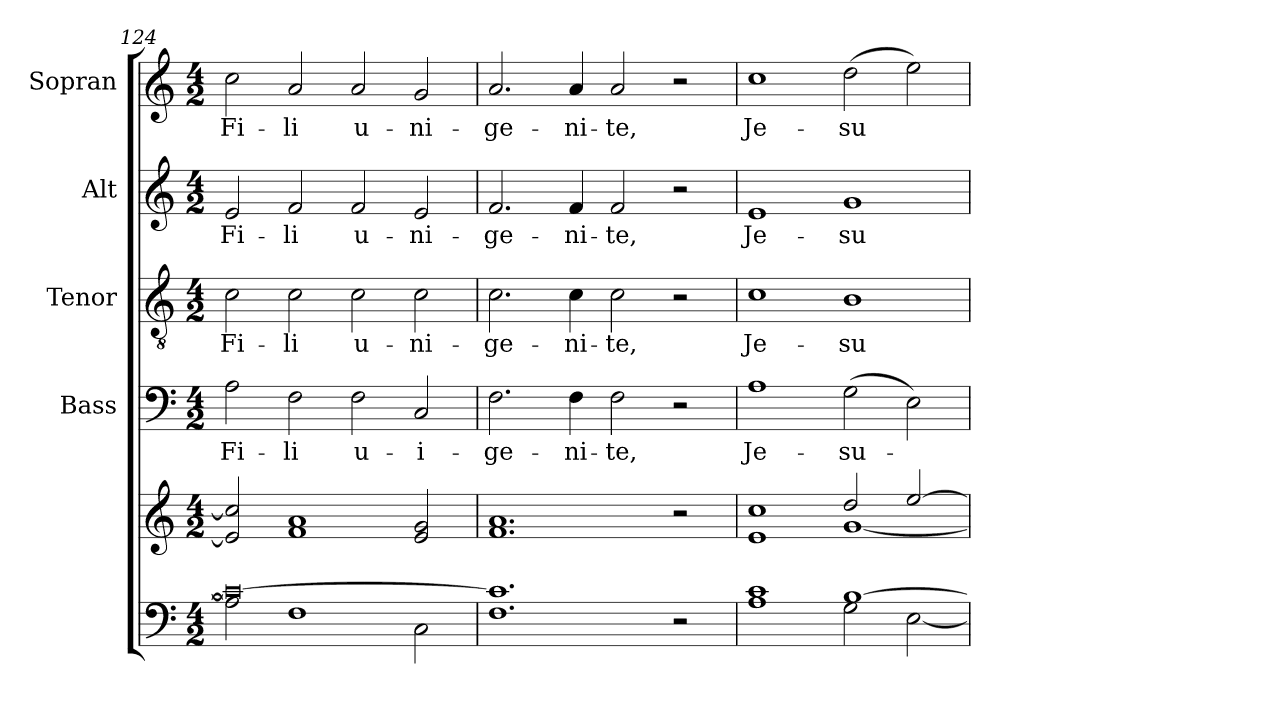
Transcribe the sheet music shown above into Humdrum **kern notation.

**kern	**kern	**kern	**text	**kern	**text	**kern	**text	**kern	**text
*part5	*part5	*part4	*part4	*part3	*part3	*part2	*part2	*part1	*part1
*staff6	*staff5	*staff4	*staff4	*staff3	*staff3	*staff2	*staff2	*staff1	*staff1
*	*	*I"Bass	*	*I"Tenor	*	*I"Alt	*	*I"Sopran	*
*	*	*I'B.	*	*I'T.	*	*I'A.	*	*I'S.	*
*clefF4	*clefG2	*clefF4	*	*clefGv2	*	*clefG2	*	*clefG2	*
*k[]	*k[]	*k[]	*	*k[]	*	*k[]	*	*k[]	*
*C:	*C:	*C:	*	*C:	*	*C:	*	*C:	*
*M4/2	*M4/2	*M4/2	*	*M4/2	*	*M4/2	*	*M4/2	*
=124	=124	=124	=124	=124	=124	=124	=124	=124	=124
*^	*	*	*	*	*	*	*	*	*
!	!	!	!	!LO:LY:b	!	!LO:LY:b	!	!LO:LY:b	!	!LO:LY:b
0c_	2A\]	2e/] 2cc/]	2A\	Fi-	2c\	Fi-	2e/	Fi-	2cc\	Fi-
!	!	!	!	!LO:LY:b	!	!LO:LY:b	!	!LO:LY:b	!	!LO:LY:b
.	1F	1f 1a	2F\	-li	2c\	-li	2f/	-li	2a/	-li
!	!	!	!	!LO:LY:b	!	!LO:LY:b	!	!LO:LY:b	!	!LO:LY:b
.	.	.	2F\	u-	2c\	u-	2f/	u-	2a/	u-
!	!	!	!	!LO:LY:b	!	!LO:LY:b	!	!LO:LY:b	!	!LO:LY:b
.	2C\	2e/ 2g/	2C/	-i-	2c\	-ni-	2e/	-ni-	2g/	-ni-
=125	=125	=125	=125	=125	=125	=125	=125	=125	=125	=125
!	!	!	!	!LO:LY:b	!	!LO:LY:b	!	!LO:LY:b	!	!LO:LY:b
*v	*v	*	*	*	*	*	*	*	*	*
1.F 1.c]	1.f 1.a	2.F\	-ge-	2.c\	-ge-	2.f/	-ge-	2.a/	-ge-
!	!	!	!LO:LY:b	!	!LO:LY:b	!	!LO:LY:b	!	!LO:LY:b
.	.	4F\	-ni-	4c\	-ni-	4f/	-ni-	4a/	-ni-
!	!	!	!LO:LY:b	!	!LO:LY:b	!	!LO:LY:b	!	!LO:LY:b
.	.	2F\	-te,	2c\	-te,	2f/	-te,	2a/	-te,
2r	2r	2r	.	2r	.	2r	.	2r	.
!!LO:LB:g=z
=126	=126	=126	=126	=126	=126	=126	=126	=126	=126
*^	*^	*	*	*	*	*	*	*	*
!	!	!	!	!	!LO:LY:b	!	!LO:LY:b	!	!LO:LY:b	!	!LO:LY:b
1c	1A	1cc	1e	1A	Je-	1c	Je-	1e	Je-	1cc	Je-
!	!	!	!	!	!LO:LY:b	!	!LO:LY:b	!	!LO:LY:b	!	!LO:LY:b
[>1B	2G\	2dd/	[<1g	(>2G\	-su-	1B	-su	1g	-su	(>2dd\	-su
.	[<2E\	[>2ee/	.	2E\)	.	.	.	.	.	2ee\)	.
*v	*v	*	*	*	*	*	*	*	*	*	*
*	*v	*v	*	*	*	*	*	*	*	*
=	=	=	=	=	=	=	=	=	=
*-	*-	*-	*-	*-	*-	*-	*-	*-	*-
